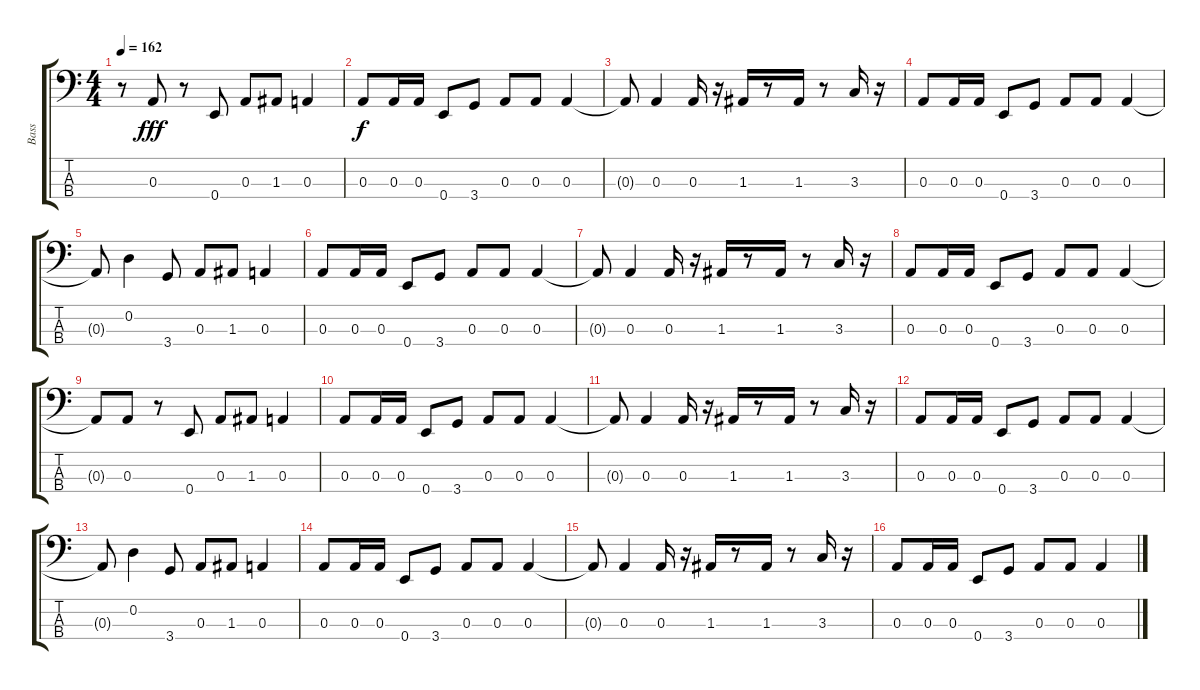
\track ("Bass" "Bass") {instrument electricbasspick}
\staff {score tabs}
\tuning (G2 D2 A1 E1) {hide}
\ts (4 4)
\tempo 162
\clef f4
\ks c
r.8{dy fff} 0.3.8 r.8 0.4.8 0.3.8 1.3.8 0.3.4 |
0.3.8{dy f} 0.3.16 0.3.16 0.4.8 3.4.8 0.3.8 0.3.8 0.3.4 |
0.3{t}.8 0.3.4 0.3.16 r.16 1.3.16 r.8 1.3.16 r.8 3.3.16 r.16 |
0.3.8 0.3.16 0.3.16 0.4.8 3.4.8 0.3.8 0.3.8 0.3.4 |
0.3{t}.8 0.2.4 3.4.8 0.3.8 1.3.8 0.3.4 |
0.3.8 0.3.16 0.3.16 0.4.8 3.4.8 0.3.8 0.3.8 0.3.4 |
0.3{t}.8 0.3.4 0.3.16 r.16 1.3.16 r.8 1.3.16 r.8 3.3.16 r.16 |
0.3.8 0.3.16 0.3.16 0.4.8 3.4.8 0.3.8 0.3.8 0.3.4 |
0.3{t}.8 0.3.8 r.8 0.4.8 0.3.8 1.3.8 0.3.4 |
0.3.8 0.3.16 0.3.16 0.4.8 3.4.8 0.3.8 0.3.8 0.3.4 |
0.3{t}.8 0.3.4 0.3.16 r.16 1.3.16 r.8 1.3.16 r.8 3.3.16 r.16 |
0.3.8 0.3.16 0.3.16 0.4.8 3.4.8 0.3.8 0.3.8 0.3.4 |
0.3{t}.8 0.2.4 3.4.8 0.3.8 1.3.8 0.3.4 |
0.3.8 0.3.16 0.3.16 0.4.8 3.4.8 0.3.8 0.3.8 0.3.4 |
0.3{t}.8 0.3.4 0.3.16 r.16 1.3.16 r.8 1.3.16 r.8 3.3.16 r.16 |
0.3.8 0.3.16 0.3.16 0.4.8 3.4.8 0.3.8 0.3.8 0.3.4
